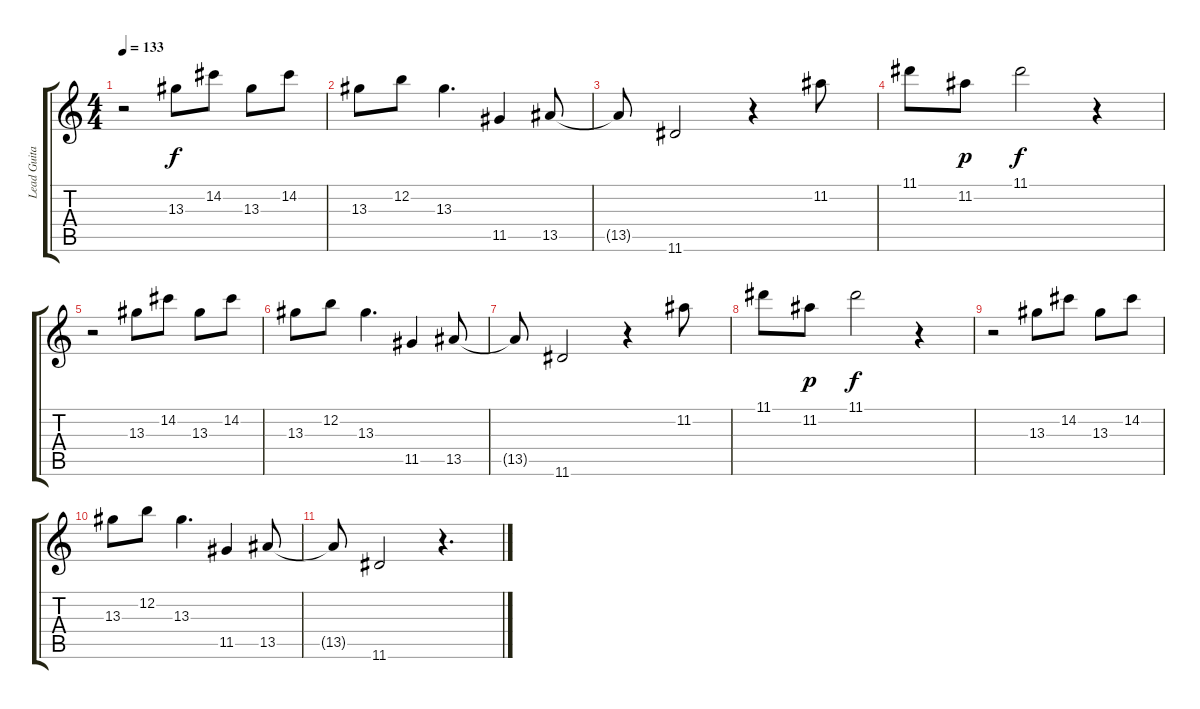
\track ("Lead Guitar" "Lead Guita") {instrument electricguitarclean}
\staff {score tabs}
\tuning (E4 B3 G3 D3 A2 E2) {hide}
\ts (4 4)
\tempo 133
\clef g2
\ks c
r.2{dy f} 13.3.8 14.2.8 13.3.8 14.2.8 |
13.3.8 12.2.8 13.3.4{d} 11.5.4 13.5.8 |
13.5{t}.8 11.6.2 r.4 11.2.8 |
11.1.8 11.2.8{dy p} 11.1.2{dy f} r.4 |
r.2 13.3.8 14.2.8 13.3.8 14.2.8 |
13.3.8 12.2.8 13.3.4{d} 11.5.4 13.5.8 |
13.5{t}.8 11.6.2 r.4 11.2.8 |
11.1.8 11.2.8{dy p} 11.1.2{dy f} r.4 |
r.2 13.3.8 14.2.8 13.3.8 14.2.8 |
13.3.8 12.2.8 13.3.4{d} 11.5.4 13.5.8 |
13.5{t}.8 11.6.2 r.4{d}
